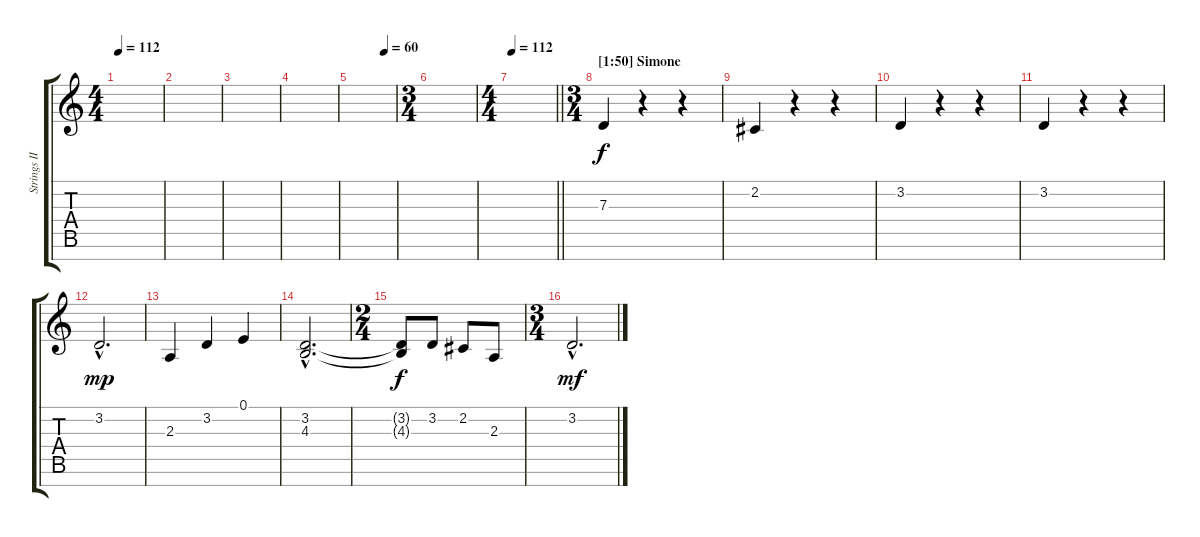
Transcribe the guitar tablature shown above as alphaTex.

\track ("Strings II" "Strings II") {instrument stringensemble1}
\staff {score tabs}
\tuning (E4 B3 G3 D3 A2 E2 B1) {hide}
\ts (4 4)
\tempo 112
\clef g2
\ks c
|
|
|
|
\tempo (60 0.75)
|
\ts (3 4)
|
\ts (4 4)
\tempo 112
\barLineRight lightlight
|
\ts (3 4)
\section ("" "[1:50] Simone")
7.3.4 r.4 r.4 |
2.2.4 r.4 r.4 |
3.2.4 r.4 r.4 |
3.2.4 r.4 r.4 |
3.2{hac}.2{d dy mp} |
2.3.4 3.2.4 0.1.4 |
(3.2{hac} 4.3{hac}).2{d} |
\ts (2 4)
(3.2{t} 4.3{t}).8{dy f} 3.2.8 2.2.8 2.3.8 |
\ts (3 4)
3.2{hac}.2{d dy mf}
